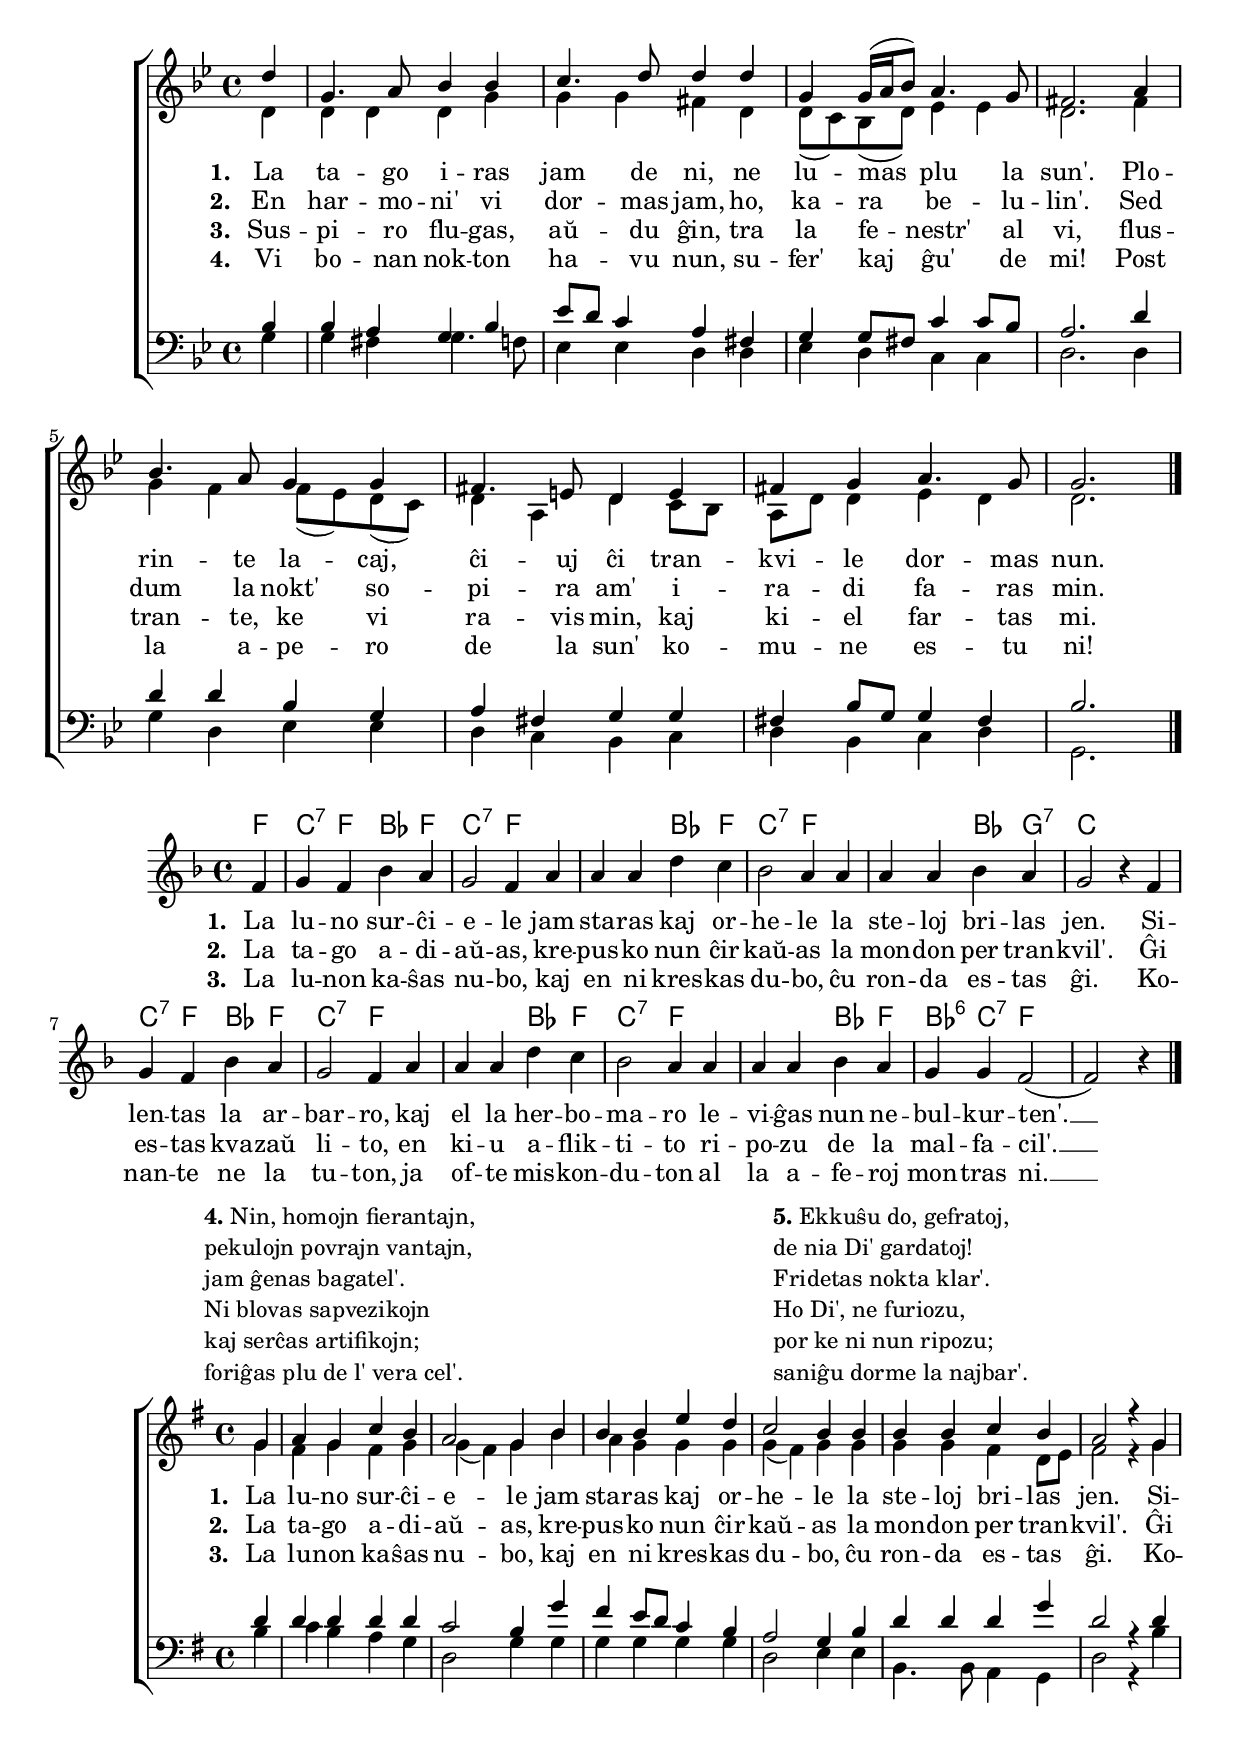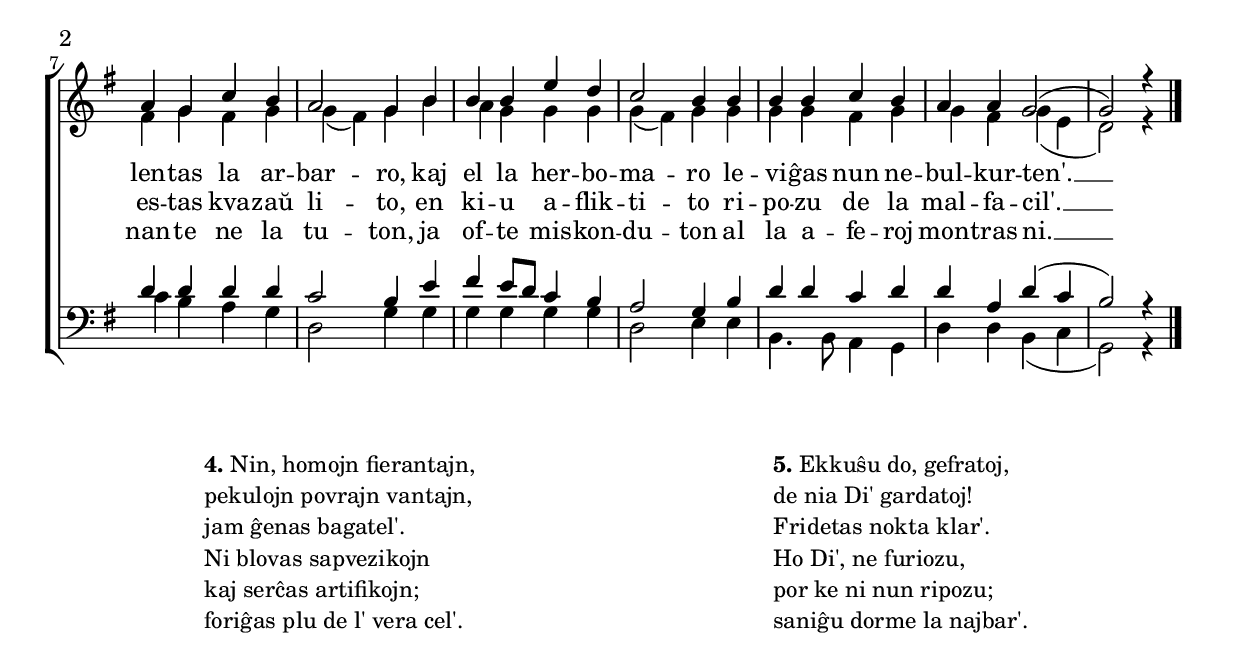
\tocItem \markup "La tago iras jam de ni"

\score {
	\header {
	  title = "La tago iras jam de ni"
	  poet = "de Adam Krieger"
	  composer = "aranĝo laŭ Karl Lütge"
	  subsubtitle = "tradukis Volframo Distel' el la germana"
	}
	

    \new ChoirStaff <<
      \new Staff <<
	\transpose c c' {
	  \relative {
	    \time 4/4
	    \key g \minor
	    \partial 4
   	    \autoBeamOff
	    <<
	    \new Voice = "soprano"
	    { \voiceOne
	      d'4 g,4. a8 bes4 bes c4. d8 d4 d g,4 g16( a bes8) a4. g8 fis2. a4
	      bes4. a8 g4 g fis4. e8 d4 e fis g a4. g8 g2.
	    } % voiceOne
	    %\\
	    \new Voice = "aldo"
	    { \voiceTwo
	      d4 d d d g g g fis d d8( c) bes( d) es4 es d2. fis4
	      g f f8( es) d( c) d4 a d c8 bes a d d4 es d d2.
	    } % voiceTwo
	    >>
	    \bar "|." 
	    \autoBeamOn
	  } % relative
	} % transpose
	 \new Lyrics \lyricsto "soprano" {
				%\addlyrics {
	   \set stanza = #"1. "
	   La ta -- go i -- ras jam de ni, ne lu -- mas plu la sun'. Plo --
	   rin -- te la -- caj, ĉi -- uj ĉi tran -- kvi -- le dor -- mas nun.
	} % lyrics
				%	\addlyrics {
	\new Lyrics \lyricsto "soprano" {
	\set stanza = #"2. "
	En har -- mo -- ni' vi dor -- mas jam, ho, ka -- ra be -- lu -- lin'. Sed
	dum la nokt' so -- pi -- ra am' i -- ra -- di fa -- ras min.
	} %lyrics
	\new Lyrics \lyricsto "soprano"	 {
	 \set stanza = #"3. "
	 Sus -- pi -- ro flu -- gas, aŭ -- du ĝin, tra la fe -- nestr' al vi, flus --
	 tran -- te, ke vi ra -- vis min, kaj ki -- el far -- tas mi.
		   } %lyrics
	\new Lyrics \lyricsto "soprano"	 {
	 \set stanza = #"4. "
	 Vi bo -- nan nok -- ton ha -- vu nun, su -- fer' kaj ĝu' de mi! Post
	 la a -- pe -- ro de la sun' ko -- mu -- ne es -- tu ni!
		   } %lyrics

	
	  >> % Staff
	\new Staff <<
	  \transpose c c' {
	  \relative {
	    \clef bass
	    \time 4/4
	    \key g \minor
	    \partial 4
   	    \autoBeamOff
	    <<
	    \new Voice = "tenoro"
	    { \voiceThree
	      bes,4 bes a g bes es8 d c4 a fis g g8 fis c'4 c8 bes a2. d4
	      d d bes g a fis g g fis bes8 g g4 fis bes2.
	    } % voiceThree
	    % \\
	    \new Voice = "baso"
	    { \voiceFour
	      g4 g fis g4. f8 es4 es d d es d c c d2. d4
	      g d es es d c bes c d bes c d g,2.
	    } % voiceFour
	    >>
	    \bar "|." 
	    \autoBeamOn
	} % relative
	      }
	>> % Staff
     
     >> % ChoirStaff
      } % score




\tocItem \markup "Vespera kanto (unuvoĉe)"

\score {
	\header {
	  title = "Vespera kanto (unuvoĉe)"
	  composer = "Joh. A. P. Shulz (1747-1800)"
	  poet = "de Matthias Claudius, 1778"
	  subsubtitle = "el la germana tradukis Volframo Distel'"
	}
	
	\transpose c es' {
	<<\chords {
		  
	  d4 a:7 d g d a2:7 d1 g4 d a2:7 d1 g4 e:7 a1 a4:7 d g d a2:7 d1
	  g4 d a2:7 d1 g4 d g:6 a:7 d1
                                                } % chords
	\relative {
	    \time 4/4
	    \key d \major
	    \partial 4
   	    \autoBeamOff
	    d4 e d g fis e2 d4 fis fis fis b a g2 fis4 fis fis fis g fis e2 r4
	    d e d g fis e2 d4 fis fis fis b a g2 fis4 fis fis fis g fis e e d2( d) r4
\bar "|." 
	\autoBeamOn
	} % relative
	\addlyrics { \set stanza = #"1. "
		     La lu -- no sur -- ĉi -- e -- le jam sta -- ras kaj or -- he -- le la
		     ste -- loj bri -- las jen. Si -- len -- tas la ar -- bar -- ro, kaj
		     el la her -- bo -- ma -- ro le -- vi -- ĝas nun ne -- bul -- kur -- ten'. __
	} %addlyrics
	\addlyrics { \set stanza = #"2. "
		     La ta -- go a -- di -- aŭ -- as, kre -- pus -- ko nun ĉir -- kaŭ -- as la
		     mon -- don per tran -- kvil'. Ĝi es -- tas kva -- zaŭ li -- to, en
		     ki -- u a -- flik -- ti -- to ri -- po -- zu de la mal -- fa -- cil'. __
	} %addlyrics
	\addlyrics { \set stanza = #"3. "
		     La lu -- non ka -- ŝas nu -- bo, kaj en ni kres -- kas du -- bo, ĉu
		     ron -- da es -- tas ĝi. Ko -- nan -- te ne la tu -- ton, ja
		     of -- te mis -- kon -- du -- ton al la a -- fe -- roj mon -- tras ni. __
	} %addlyrics

>>
	} % transpose
      } % score

\markup {
  \fill-line {
     \hspace #1 % moves the column off the left margin;
     % can be removed if space on the page is tight
     \column {
       \combine \null \vspace #0.06 % adds vertical spacing between verses

       \line { \bold "4." "Nin, homojn fierantajn," }
       \line { "pekulojn povrajn vantajn," }
       \line { "jam ĝenas bagatel'." }
       \line { "Ni blovas sapvezikojn" }
       \line {  "kaj serĉas artifikojn;" }
       \line { "foriĝas plu de l' vera cel'." }
              } % column
     \hspace #2
     \column {

       \combine \null \vspace #0.06 % adds vertical spacing between verses
  
       \line { \bold "5." "Ekkuŝu do, gefratoj," }
       \line { "de nia Di' gardatoj!" }      
       \line { "Fridetas nokta klar'." }
       \line { "Ho Di', ne furiozu," }
       \line { "por ke ni nun ripozu;" }
       \line { "saniĝu dorme la najbar'." }
     }  % column
     \hspace #3
    } % fill-line
} % markup      


\tocItem \markup "Vespera kanto"

\score {
	\header {
	  title = "Vespera kanto"
	  composer = "melodio de Joh. A. P. Shulz, aranĝo laŭ Karl Schleifer"
	  poet = "de Matthias Claudius, 1778"
	  subsubtitle = "el la germana tradukis Volframo Distel'"
	}
	

    \new ChoirStaff <<
      \new Staff <<
	\transpose c c' {
	  \relative {
	    \time 4/4
	    \key g \major
	    \partial 4
   	    \autoBeamOff
	    <<
	    \new Voice = "soprano"
	    { \voiceOne
	    g4 a g c b a2 g4 b b b e d c2 b4 b b b c b a2 r4 g a g c b a2 g4 b
	      b b e d c2 b4 b b b c b a a g2( g) r4 } % voiceOne
	    %\\
	    \new Voice = "aldo"
	    { \voiceTwo
	      g4 fis g fis g g( fis) g b a g g g g( fis) g g
	      g g fis d8 e fis2 r4 g fis g fis g g( fis) g b
	      a g g g g( fis) g g g g fis g g fis g( e d2) r4
	    } % voiceTwo
	    >>
	    \bar "|." 
	    \autoBeamOn
	  } % relative
	} % transpose
	 \new Lyrics \lyricsto "soprano" {
				%\addlyrics {
	   \set stanza = #"1. "
		     La lu -- no sur -- ĉi -- e -- le jam sta -- ras kaj or -- he -- le la
		     ste -- loj bri -- las jen. Si -- len -- tas la ar -- bar -- ro, kaj
		     el la her -- bo -- ma -- ro le -- vi -- ĝas nun ne -- bul -- kur -- ten'. __
	} % lyrics
				%	\addlyrics {
	\new Lyrics \lyricsto "soprano" {
	\set stanza = #"2. "
		     La ta -- go a -- di -- aŭ -- as, kre -- pus -- ko nun ĉir -- kaŭ -- as la
		     mon -- don per tran -- kvil'. Ĝi es -- tas kva -- zaŭ li -- to, en
		     ki -- u a -- flik -- ti -- to ri -- po -- zu de la mal -- fa -- cil'. __
	} %lyrics
	\new Lyrics \lyricsto "soprano"	 {
	 \set stanza = #"3. "
		     La lu -- non ka -- ŝas nu -- bo, kaj en ni kres -- kas du -- bo, ĉu
		     ron -- da es -- tas ĝi. Ko -- nan -- te ne la tu -- ton, ja
		     of -- te mis -- kon -- du -- ton al la a -- fe -- roj mon -- tras ni. __
		   } %lyrics
	
	  >> % Staff
	\new Staff <<
	  \transpose c c' {
	  \relative {
	    \clef bass
	    \time 4/4
	    \key g \major
	    \partial 4
   	    \autoBeamOff
	    <<
	    \new Voice = "tenoro"
	    { \voiceThree
	      d4 d d d d c2 b4 g' fis e8 d c4 b a2 g4 b
	      d d d g d2 r4 d4 d d d d c2 b4 e
	      fis e8 d c4 b a2 g4 b d d c d d a d( c b2) r4
	    } % voiceThree
	    % \\
	    \new Voice = "baso"
	    { \voiceFour
	      b4 c b a g d2 g4 g g g g g d2 e4 e
	      b4. b8 a4 g d'2 r4 b' c b a g d2 g4 g
	      g g g g d2 e4 e b4. b8 a4 g d' d b( c g2) r4
	    } % voiceFour
	    >>
	    \bar "|." 
	    \autoBeamOn
	} % relative
	      }
	>> % Staff
     
     >> % ChoirStaff
      } % score

\markup {
  \fill-line {
     \hspace #1 % moves the column off the left margin;
     % can be removed if space on the page is tight
     \column {
       \combine \null \vspace #0.06 % adds vertical spacing between verses

       \line { \bold "4." "Nin, homojn fierantajn," }
       \line { "pekulojn povrajn vantajn," }
       \line { "jam ĝenas bagatel'." }
       \line { "Ni blovas sapvezikojn" }
       \line {  "kaj serĉas artifikojn;" }
       \line { "foriĝas plu de l' vera cel'." }
              } % column
     \hspace #2
     \column {

       \combine \null \vspace #0.06 % adds vertical spacing between verses
  
       \line { \bold "5." "Ekkuŝu do, gefratoj," }
       \line { "de nia Di' gardatoj!" }      
       \line { "Fridetas nokta klar'." }
       \line { "Ho Di', ne furiozu," }
       \line { "por ke ni nun ripozu;" }
       \line { "saniĝu dorme la najbar'." }
     }  % column
     \hspace #3
    } % fill-line
} % markup      


